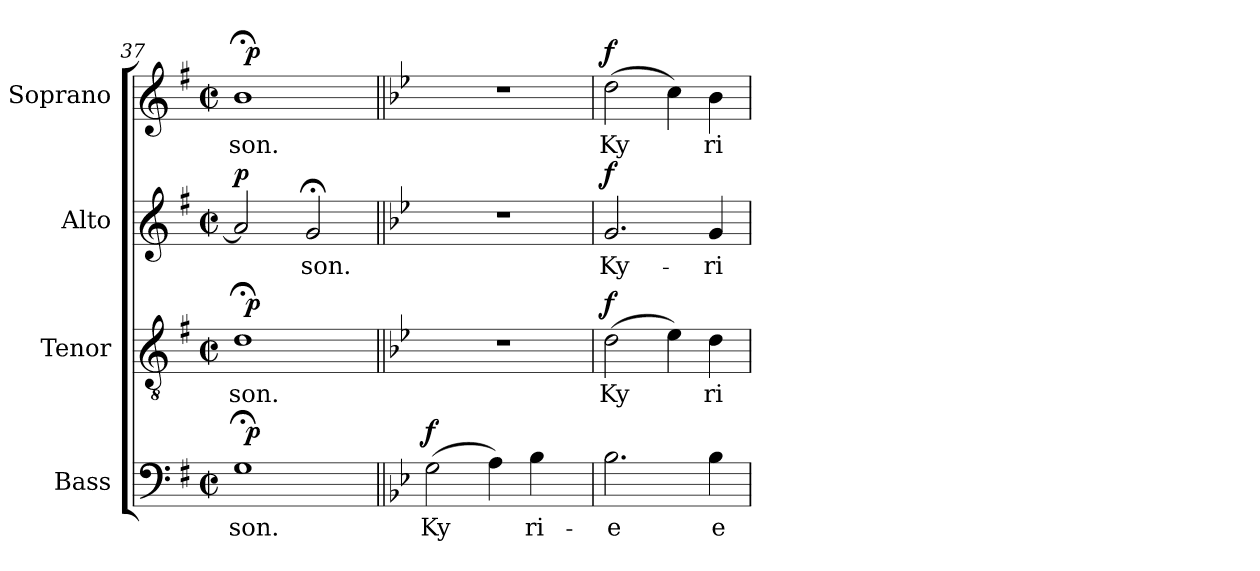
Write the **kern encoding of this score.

**kern	**text	**dynam	**kern	**text	**dynam	**kern	**text	**dynam	**kern	**text	**dynam
*part4	*part4	*part4	*part3	*part3	*part3	*part2	*part2	*part2	*part1	*part1	*part1
*staff4	*staff4	*staff4	*staff3	*staff3	*staff3	*staff2	*staff2	*staff2	*staff1	*staff1	*staff1
*I"Bass	*	*	*I"Tenor	*	*	*I"Alto	*	*	*I"Soprano	*	*
*I'B.	*	*	*I'T.	*	*	*I'A.	*	*	*I'S.	*	*
*clefF4	*	*	*clefGv2	*	*	*clefG2	*	*	*clefG2	*	*
*k[f#]	*	*	*k[f#]	*	*	*k[f#]	*	*	*k[f#]	*	*
*G:	*	*	*G:	*	*	*G:	*	*	*G:	*	*
*M2/2	*	*	*M2/2	*	*	*M2/2	*	*	*M2/2	*	*
*met(c|)	*	*	*met(c|)	*	*	*met(c|)	*	*	*met(c|)	*	*
=37	=37	=37	=37	=37	=37	=37	=37	=37	=37	=37	=37
!	!LO:LY:b:cj	!	!	!LO:LY:b:cj	!	!	!LO:LY:b:cj	!LO:DY:a	!	!LO:LY:b:cj	!
*^	*	*	*^	*	*	*	*	*	*^	*	*
1G;<	32ryy	-son.	.	1d;<	32ryy	-son.	.	2a/]	.	p	1b;<	32ryy	-son.	.
!	!	!	!LO:DY:a	!	!	!	!LO:DY:a	!	!	!	!	!	!	!LO:DY:a
.	2ryy	.	p	.	2ryy	.	p	.	.	.	.	2ryy	.	p
!	!	!	!	!	!	!	!	!	!LO:LY:b:cj	!	!	!	!	!
.	.	.	.	.	.	.	.	2g;</	son.	.	.	.	.	.
.	4...ryy	.	.	.	4...ryy	.	.	.	.	.	.	4...ryy	.	.
*v	*v	*	*	*	*	*	*	*	*	*	*v	*v	*	*
*	*	*	*v	*v	*	*	*	*	*	*	*	*
=38||	=38||	=38||	=38||	=38||	=38||	=38||	=38||	=38||	=38||	=38||	=38||
*k[b-e-]	*	*	*k[b-e-]	*	*	*k[b-e-]	*	*	*k[b-e-]	*	*
*B-:	*	*	*B-:	*	*	*B-:	*	*	*B-:	*	*
*^	*	*	*^	*	*	*	*	*	*^	*	*
!	!	!LO:LY:b:cj	!LO:DY:a	!	!	!	!	!	!	!	!	!	!	!
*v	*v	*	*	*	*	*	*	*	*	*	*v	*v	*	*
*	*	*	*v	*v	*	*	*	*	*	*	*	*
(>2G\	Ky	f	1r	.	.	1r	.	.	1r	.	.
!	!LO:LY:b:cj	!	!	!	!	!	!	!	!	!	!
4A\)	.	.	.	.	.	.	.	.	.	.	.
!	!LO:LY:b:cj	!	!	!	!	!	!	!	!	!	!
4B-\	ri-	.	.	.	.	.	.	.	.	.	.
=39	=39	=39	=39	=39	=39	=39	=39	=39	=39	=39	=39
!	!LO:LY:b:cj	!	!	!LO:LY:b:cj	!LO:DY:a	!	!LO:LY:b:cj	!LO:DY:a	!	!LO:LY:b:cj	!LO:DY:a
2.B-\	-e	.	(>2d\	Ky	f	2.g/	Ky-	f	(>2dd\	Ky	f
!	!	!	!	!LO:LY:b:cj	!	!	!	!	!	!LO:LY:b:cj	!
.	.	.	4e-\)	.	.	.	.	.	4cc\)	.	.
!	!LO:LY:b:cj	!	!	!LO:LY:b:cj	!	!	!LO:LY:b:cj	!	!	!LO:LY:b:cj	!
4B-\	e	.	4d\	ri-	.	4g/	-ri-	.	4b-\	ri-	.
=	=	=	=	=	=	=	=	=	=	=	=
*-	*-	*-	*-	*-	*-	*-	*-	*-	*-	*-	*-
